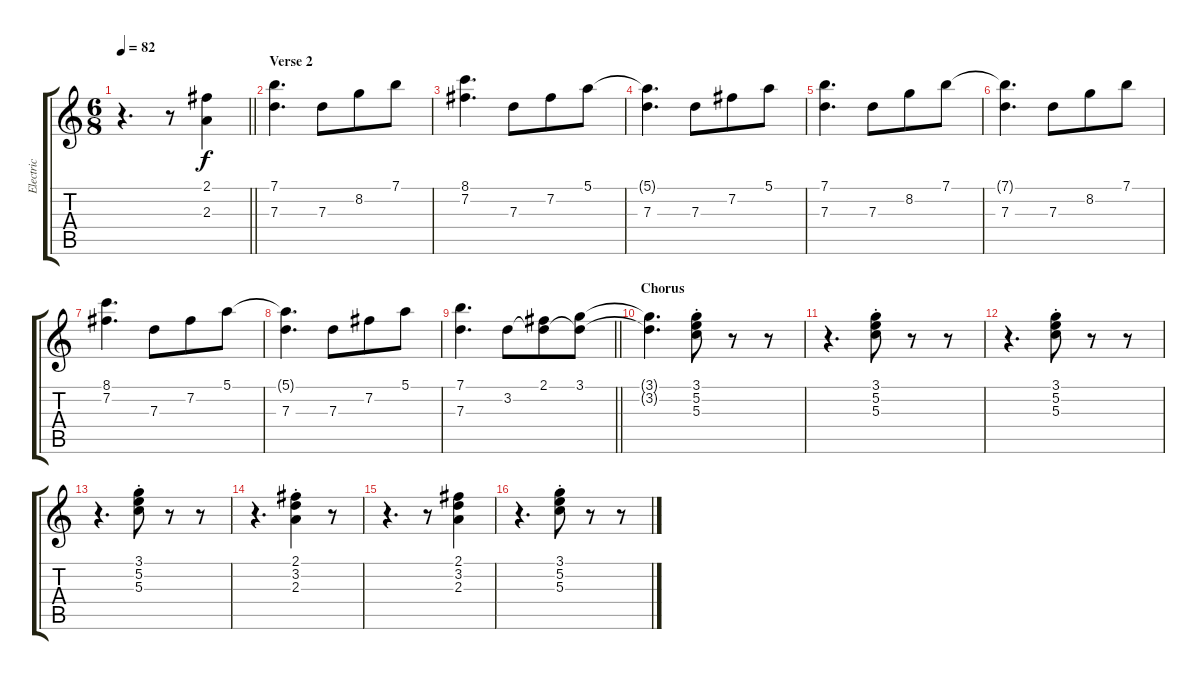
\track ("Electric" "Electric") {instrument overdrivenguitar}
\staff {score tabs}
\tuning (E4 B3 G3 D3 A2 E2) {hide}
\ts (6 8)
\tempo 82
\clef g2
\barLineRight lightlight
\ks c
r.4{d dy f} r.8 (2.1 2.3).4 |
\section ("" "Verse 2")
(7.1 7.3).4{d} 7.3.8 8.2.8 7.1.8 |
(8.1 7.2).4{d} 7.3.8 7.2.8 5.1.8 |
(5.1{t} 7.3).4{d} 7.3.8 7.2.8 5.1.8 |
(7.1 7.3).4{d} 7.3.8 8.2.8 7.1.8 |
(7.1{t} 7.3).4{d} 7.3.8 8.2.8 7.1.8 |
(8.1 7.2).4{d} 7.3.8 7.2.8 5.1.8 |
(5.1{t} 7.3).4{d} 7.3.8 7.2.8 5.1.8 |
\barLineRight lightlight
(7.1 7.3).4{d} 3.2.8 (2.1 3.2{t}).8 (3.1 3.2{t}).8 |
\section ("" "Chorus")
(3.1{t} 3.2{t}).4{d} (3.1{st} 5.2{st} 5.3{st}).8 r.8 r.8 |
r.4{d} (3.1{st} 5.2{st} 5.3{st}).8 r.8 r.8 |
r.4{d} (3.1{st} 5.2{st} 5.3{st}).8 r.8 r.8 |
r.4{d} (3.1{st} 5.2{st} 5.3{st}).8 r.8 r.8 |
r.4{d} (2.1{st} 3.2{st} 2.3{st}).4 r.8 |
r.4{d} r.8 (2.1 3.2 2.3).4 |
r.4{d} (3.1{st} 5.2{st} 5.3{st}).8 r.8 r.8
